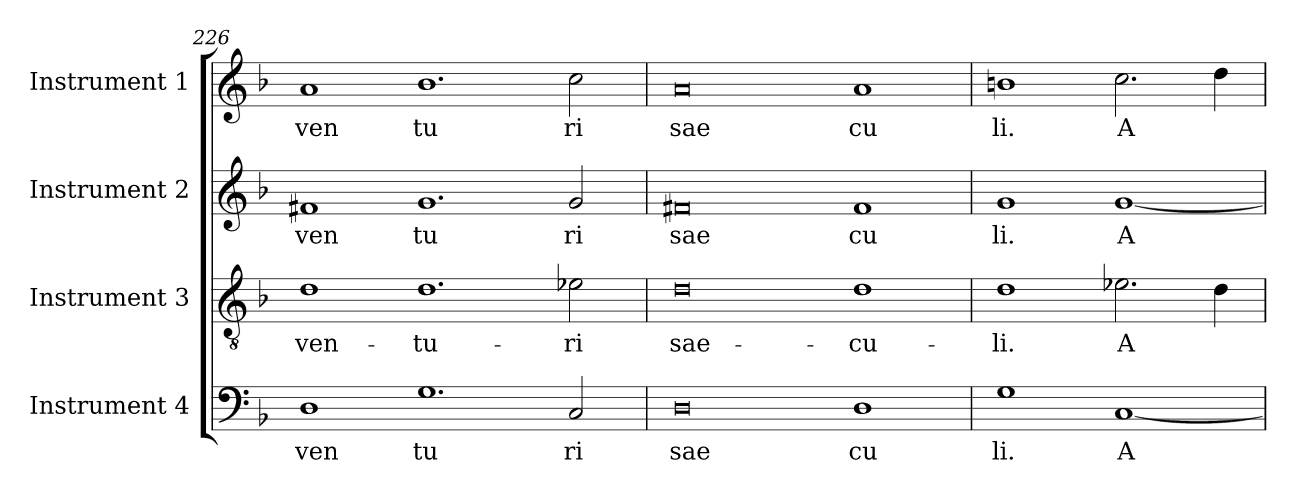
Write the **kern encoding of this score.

**kern	**text	**kern	**text	**kern	**text	**kern	**text
*part4	*part4	*part3	*part3	*part2	*part2	*part1	*part1
*staff4	*staff4	*staff3	*staff3	*staff2	*staff2	*staff1	*staff1
*I"Instrument 4	*	*I"Instrument 3	*	*I"Instrument 2	*	*I"Instrument 1	*
*clefF4	*	*clefGv2	*	*clefG2	*	*clefG2	*
*k[b-]	*	*k[b-]	*	*k[b-]	*	*k[b-]	*
*F:	*	*F:	*	*F:	*	*F:	*
=226	=226	=226	=226	=226	=226	=226	=226
!	!LO:LY:b:cj	!	!LO:LY:b:cj	!	!LO:LY:b:cj	!	!LO:LY:b:cj
1D	ven	1d	ven-	1f#X	ven	1a	ven
!	!LO:LY:b:cj	!	!LO:LY:b:cj	!	!LO:LY:b:cj	!	!LO:LY:b:cj
1.G	tu	1.d	-tu-	1.g	tu	1.b-	tu
!	!LO:LY:b:cj	!	!LO:LY:b:cj	!	!LO:LY:b:cj	!	!LO:LY:b:cj
2C/	ri	2e-X\	-ri	2g/	ri	2cc\	ri
=227	=227	=227	=227	=227	=227	=227	=227
!	!LO:LY:b:cj	!	!LO:LY:b:cj	!	!LO:LY:b:cj	!	!LO:LY:b:cj
0D	sae	0d	sae-	0f#X	sae	0a	sae
!	!LO:LY:b:cj	!	!LO:LY:b:cj	!	!LO:LY:b:cj	!	!LO:LY:b:cj
1D	cu	1d	-cu-	1f#	cu	1a	cu
=228	=228	=228	=228	=228	=228	=228	=228
!	!LO:LY:b:cj	!	!LO:LY:b:cj	!	!LO:LY:b:cj	!	!LO:LY:b:cj
1G	li.	1d	-li.	1g	li.	1bn	li.
!	!LO:LY:b:cj	!	!LO:LY:b:cj	!	!LO:LY:b:cj	!	!LO:LY:b:cj
[<1C	A	2.e-X\	A-	[<1g	A	2.cc\	A
!	!	!	!LO:LY:b:cj	!	!	!	!LO:LY:b:cj
.	.	4d\	--	.	.	4dd\	.
=	=	=	=	=	=	=	=
*-	*-	*-	*-	*-	*-	*-	*-
